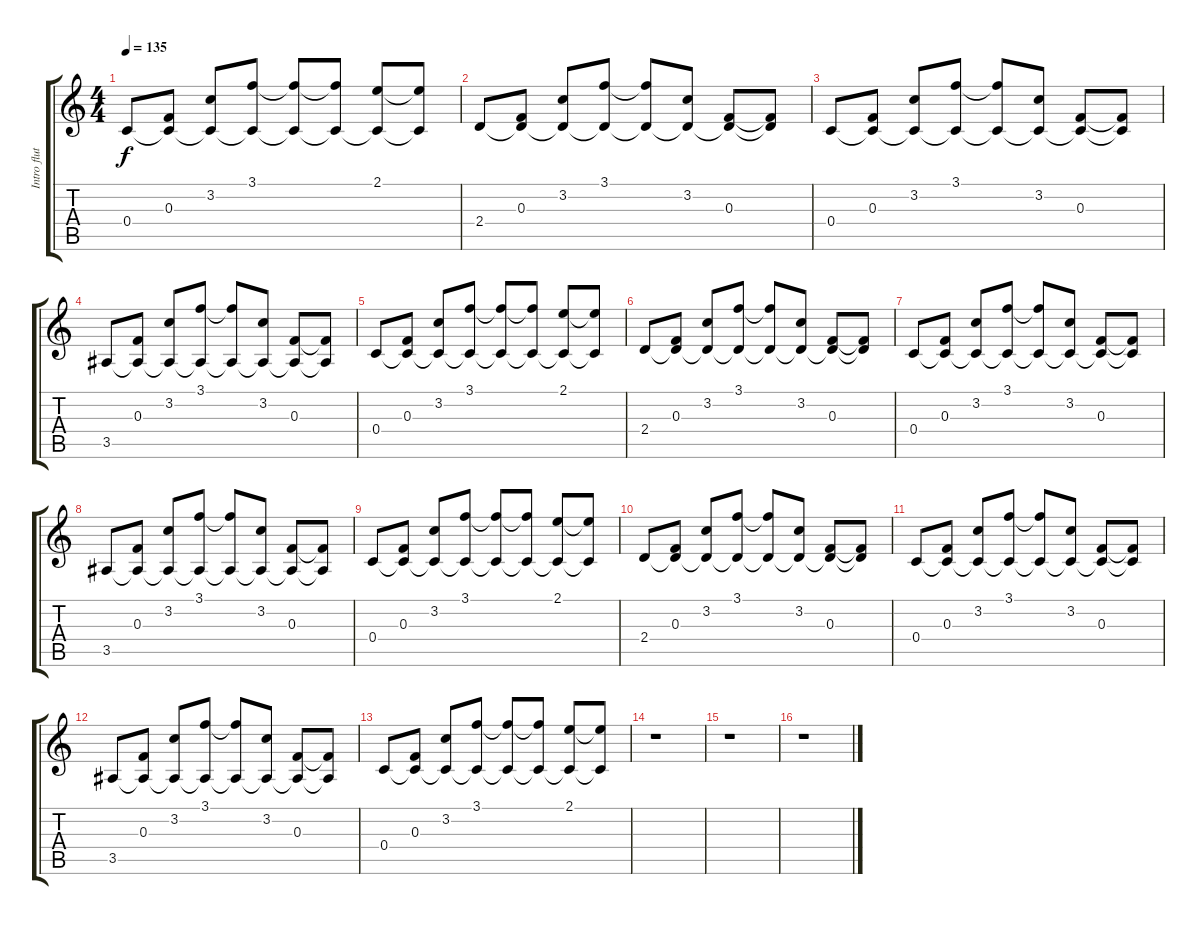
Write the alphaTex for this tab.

\track ("Intro flute" "Intro flut") {instrument acousticguitarsteel}
\staff {score tabs}
\tuning (D4 A3 F3 C3 G2 C2) {hide}
\ts (4 4)
\tempo 135
\clef g2
\ks c
0.4.8{dy f} (0.3 0.4{t}).8 (3.2 0.4{t}).8 (3.1 0.4{t}).8 (3.1{t} 0.4{t}).8 (3.1{t} 0.4{t}).8 (2.1 0.4{t}).8 (2.1{t} 0.4{t}).8 |
2.4.8 (0.3 2.4{t}).8 (3.2 2.4{t}).8 (3.1 2.4{t}).8 (3.1{t} 2.4{t}).8 (3.2 2.4{t}).8 (0.3 2.4{t}).8 (0.3{t} 2.4{t}).8 |
0.4.8 (0.3 0.4{t}).8 (3.2 0.4{t}).8 (3.1 0.4{t}).8 (3.1{t} 0.4{t}).8 (3.2 0.4{t}).8 (0.3 0.4{t}).8 (0.3{t} 0.4{t}).8 |
3.5.8 (0.3 3.5{t}).8 (3.2 3.5{t}).8 (3.1 3.5{t}).8 (3.1{t} 3.5{t}).8 (3.2 3.5{t}).8 (0.3 3.5{t}).8 (0.3{t} 3.5{t}).8 |
0.4.8 (0.3 0.4{t}).8 (3.2 0.4{t}).8 (3.1 0.4{t}).8 (3.1{t} 0.4{t}).8 (3.1{t} 0.4{t}).8 (2.1 0.4{t}).8 (2.1{t} 0.4{t}).8 |
2.4.8 (0.3 2.4{t}).8 (3.2 2.4{t}).8 (3.1 2.4{t}).8 (3.1{t} 2.4{t}).8 (3.2 2.4{t}).8 (0.3 2.4{t}).8 (0.3{t} 2.4{t}).8 |
0.4.8 (0.3 0.4{t}).8 (3.2 0.4{t}).8 (3.1 0.4{t}).8 (3.1{t} 0.4{t}).8 (3.2 0.4{t}).8 (0.3 0.4{t}).8 (0.3{t} 0.4{t}).8 |
3.5.8 (0.3 3.5{t}).8 (3.2 3.5{t}).8 (3.1 3.5{t}).8 (3.1{t} 3.5{t}).8 (3.2 3.5{t}).8 (0.3 3.5{t}).8 (0.3{t} 3.5{t}).8 |
0.4.8 (0.3 0.4{t}).8 (3.2 0.4{t}).8 (3.1 0.4{t}).8 (3.1{t} 0.4{t}).8 (3.1{t} 0.4{t}).8 (2.1 0.4{t}).8 (2.1{t} 0.4{t}).8 |
2.4.8 (0.3 2.4{t}).8 (3.2 2.4{t}).8 (3.1 2.4{t}).8 (3.1{t} 2.4{t}).8 (3.2 2.4{t}).8 (0.3 2.4{t}).8 (0.3{t} 2.4{t}).8 |
0.4.8 (0.3 0.4{t}).8 (3.2 0.4{t}).8 (3.1 0.4{t}).8 (3.1{t} 0.4{t}).8 (3.2 0.4{t}).8 (0.3 0.4{t}).8 (0.3{t} 0.4{t}).8 |
3.5.8 (0.3 3.5{t}).8 (3.2 3.5{t}).8 (3.1 3.5{t}).8 (3.1{t} 3.5{t}).8 (3.2 3.5{t}).8 (0.3 3.5{t}).8 (0.3{t} 3.5{t}).8 |
0.4.8 (0.3 0.4{t}).8 (3.2 0.4{t}).8 (3.1 0.4{t}).8 (3.1{t} 0.4{t}).8 (3.1{t} 0.4{t}).8 (2.1 0.4{t}).8 (2.1{t} 0.4{t}).8 |
r.1 |
r.1 |
r.1
